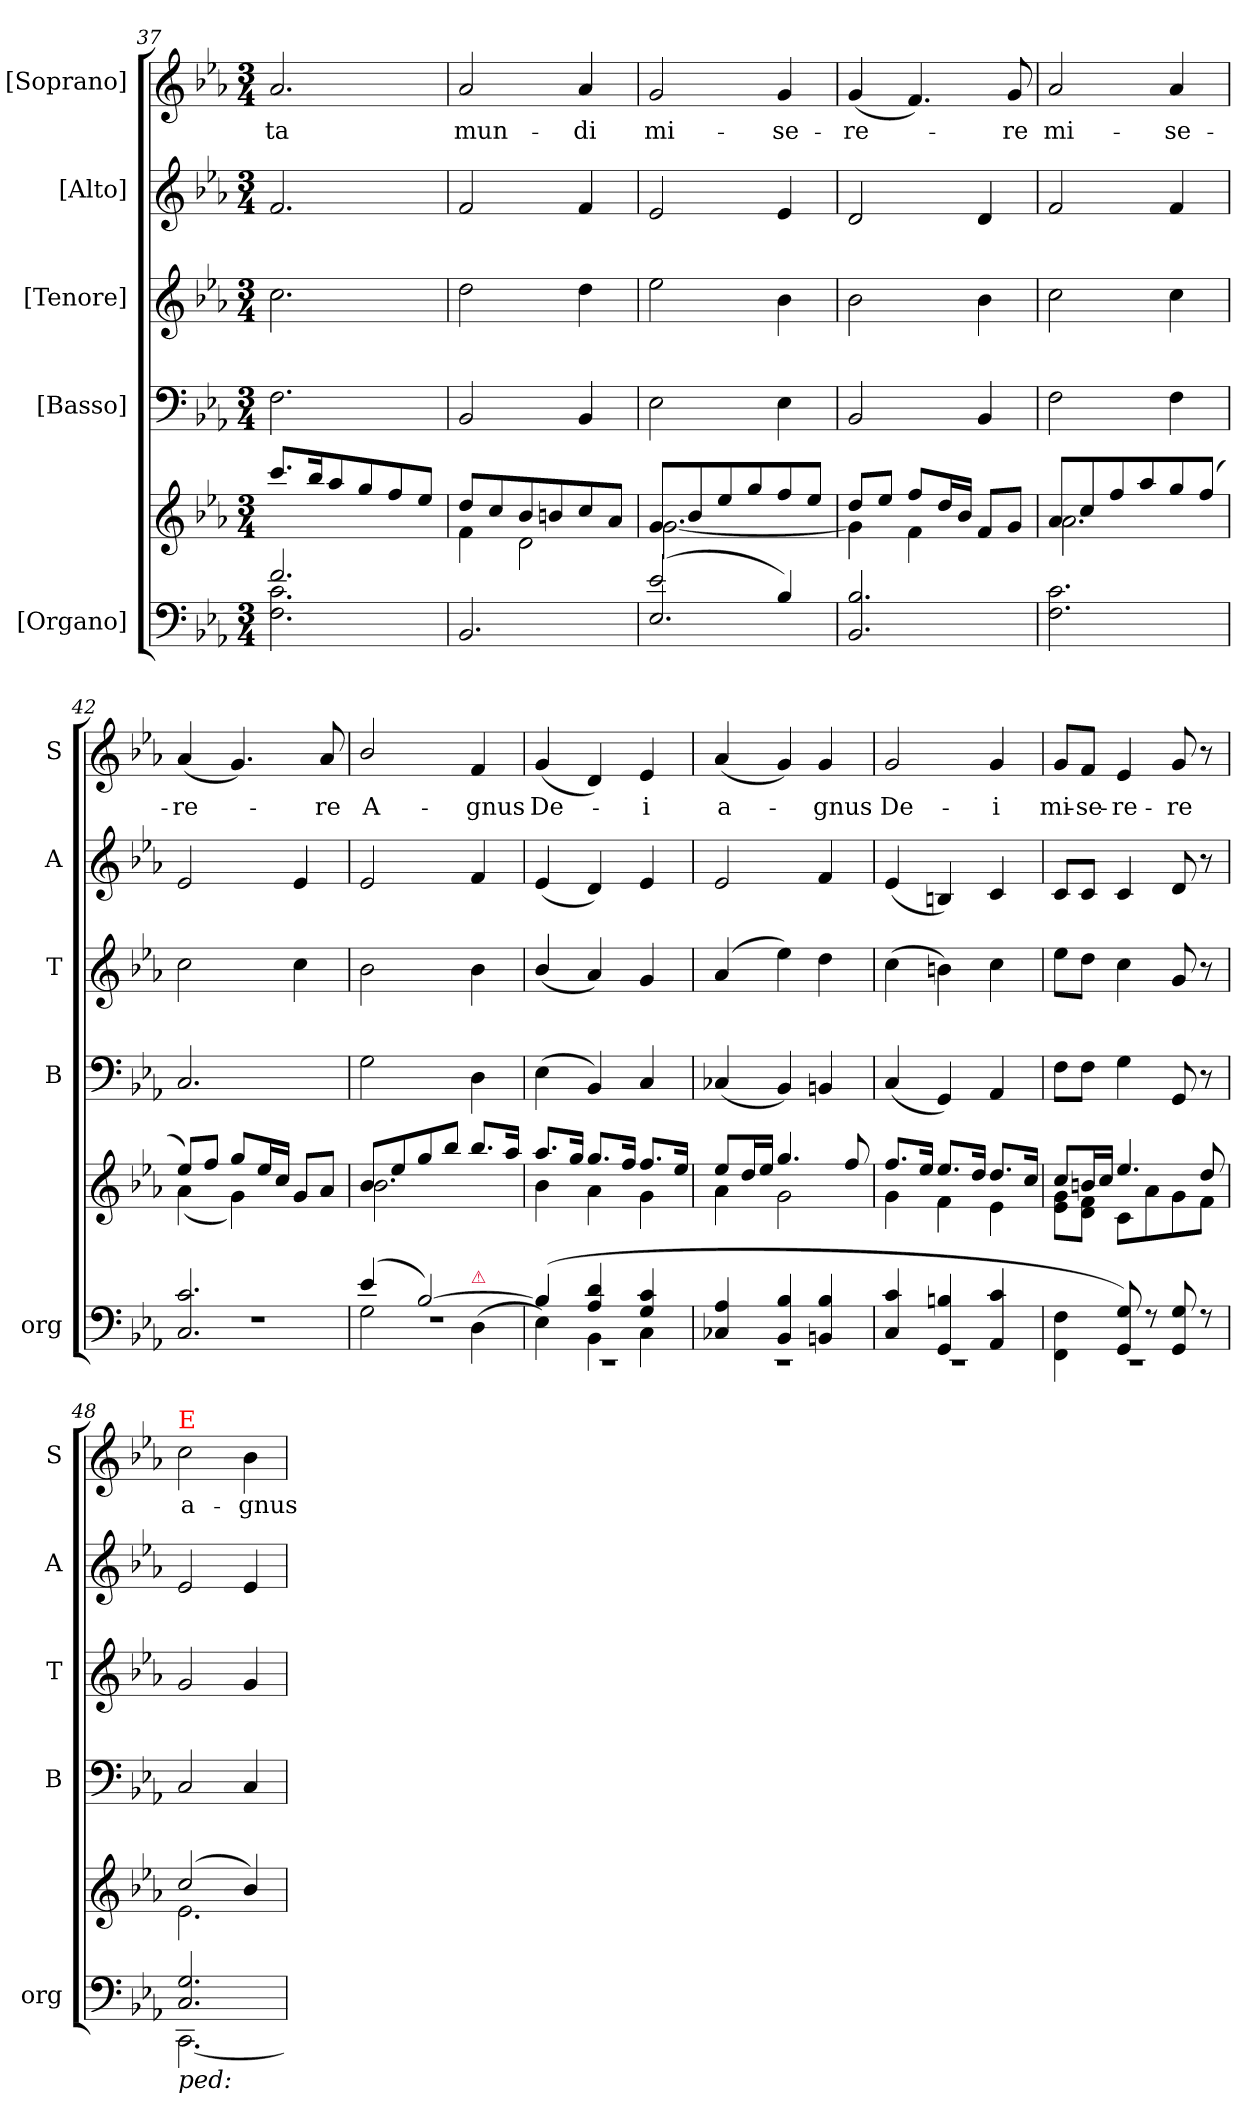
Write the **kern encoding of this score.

**kern	**kern	**kern	**kern	**kern	**kern	**text
*part5	*part5	*part4	*part3	*part2	*part1	*part1
*staff6	*staff5	*staff4	*staff3	*staff2	*staff1	*staff1
*I"[Organo]	*	*I"[Basso]	*I"[Tenore]	*I"[Alto]	*I"[Soprano]	*
*I'org	*	*I'B	*I'T	*I'A	*I'S	*
*clefF4	*clefG2	*clefF4	*clefG2	*clefG2	*clefG2	*
*	*	*	*ITrd8c12	*	*	*
*k[b-e-a-]	*k[b-e-a-]	*k[b-e-a-]	*k[b-e-a-]	*k[b-e-a-]	*k[b-e-a-]	*
*M3/4	*M3/4	*M3/4	*M3/4	*M3/4	*M3/4	*
=37	=37	=37	=37	=37	=37	=37
*^	*	*	*	*	*	*
2.f/	2.F\ 2.c\	8.ccc/L	2.F\	2.c\	2.f/	2.a-/	-ta
.	.	16bb-/K	.	.	.	.	.
.	.	8aa-/	.	.	.	.	.
.	.	8gg/	.	.	.	.	.
.	.	8ff/	.	.	.	.	.
.	.	8ee-/J	.	.	.	.	.
*v	*v	*	*	*	*	*	*
=38	=38	=38	=38	=38	=38	=38
*	*^	*	*	*	*	*
2.BB-/	8dd/L	4f\	2BB-/	2d\	2f/	2a-/	mun-
.	8cc/	.	.	.	.	.	.
.	8b-/	2d\	.	.	.	.	.
.	8bn/	.	.	.	.	.	.
.	8cc/	.	4BB-/	4d\	4f/	4a-/	-di
.	8a-/J	.	.	.	.	.	.
=39	=39	=39	=39	=39	=39	=39	=39
*^	*	*	*	*	*	*	*
(2e-/	2.E-/	8g/L	[2.g\	2E-\	2e-\	2e-/	2g/	mi-
.	.	8b-/	.	.	.	.	.	.
.	.	8ee-/	.	.	.	.	.	.
.	.	8gg/	.	.	.	.	.	.
4B-/)	.	8ff/	.	4E-\	4B-\	4e-/	4g/	-se-
.	.	8ee-/J	.	.	.	.	.	.
*v	*v	*	*	*	*	*	*	*
=40	=40	=40	=40	=40	=40	=40	=40
2.BB-/ 2.B-/	8dd/L	4g\]	2BB-/	2B-\	2d/	(4g/	-re-
.	8ee-/J	.	.	.	.	.	.
.	8ff/L	4f\	.	.	.	4.f/)	.
.	16dd/L	.	.	.	.	.	.
.	16b-/JJ	.	.	.	.	.	.
.	8f/L	4ryy	4BB-/	4B-\	4d/	.	.
.	8g/J	.	.	.	.	8g/	-re
=41	=41	=41	=41	=41	=41	=41	=41
2.F\ 2.c\	8a-/L	2.a-\	2F\	2c\	2f/	2a-/	mi-
.	8cc/	.	.	.	.	.	.
.	8ff/	.	.	.	.	.	.
.	8aa-/	.	.	.	.	.	.
.	8gg/	.	4F\	4c\	4f/	4a-/	-se-
.	(8ff/J	.	.	.	.	.	.
=42	=42	=42	=42	=42	=42	=42	=42
*^	*	*	*	*	*	*	*
2.C/ 2.c/	2.rF	8ee-/L)	(4a-\	2.C/	2c\	2e-/	(4a-/	-re-
.	.	8ff/J	.	.	.	.	.	.
.	.	8gg/L	4g\)	.	.	.	4.g/)	.
.	.	16ee-/L	.	.	.	.	.	.
.	.	16cc/JJ	.	.	.	.	.	.
.	.	8g/L	4ryy	.	4c\	4e-/	.	.
.	.	8a-/J	.	.	.	.	8a-/	-re
=43	=43	=43	=43	=43	=43	=43	=43	=43
*	*^	*	*	*	*	*	*	*
(4e-/	2.rF	2G\	8b-/L	2.b-\	2G\	2B-\	2e-/	2b-/	A-
.	.	.	8ee-/	.	.	.	.	.	.
[2B-/)	.	.	8gg/	.	.	.	.	.	.
.	.	.	8bb-/J	.	.	.	.	.	.
!	!	!LO:TX:a:color=crimson:t=⚠	!	!	!	!	!	!	!
.	.	(4D\	8.bb-/L	.	4D\	4B-\	4f/	4f/	-gnus
.	.	.	16aa-/Jk	.	.	.	.	.	.
=44	=44	=44	=44	=44	=44	=44	=44	=44	=44
(>4B-/]	2.rEE	4E-\)	8.aa-/L	4b-\	(>4E-\	(4B-/	(4e-/	(4g/	De-
.	.	.	16gg/Jk	.	.	.	.	.	.
4A-/ 4d/	.	4BB-\	8.gg/L	4a-\	4BB-/)	4A-/)	4d/)	4d/)	.
.	.	.	16ff/Jk	.	.	.	.	.	.
4G/ 4c/	.	4C\	8.ff/L	4g\	4C/	4G/	4e-/	4e-/	-i
.	.	.	16ee-/Jk	.	.	.	.	.	.
*	*v	*v	*	*	*	*	*	*	*
=45	=45	=45	=45	=45	=45	=45	=45	=45
4C-X/ 4A-/	2.rEE	8ee-/L	4a-\	(4C-X/	(>4A-/	2e-/	(4a-/	a-
.	.	16dd/L	.	.	.	.	.	.
.	.	16ee-/JJ	.	.	.	.	.	.
4BB-/ 4B-/	.	4.gg/	2g\	4BB-/)	4e-\)	.	4g/)	.
4BBn/ 4B-/	.	.	.	4BBn/	4d\	4f/	4g/	-gnus
.	.	8ff/	.	.	.	.	.	.
=46	=46	=46	=46	=46	=46	=46	=46	=46
4C/ 4c/	2.rEE	8.ff/L	4g\	(4C/	(4c\	(4e-/	2g/	De-
.	.	16ee-/Jk	.	.	.	.	.	.
4GG/ 4Bn/	.	8.ee-/L	4f\	4GG/)	4Bn\)	4Bn/)	.	.
.	.	16dd/Jk	.	.	.	.	.	.
4AA-/ 4c/	.	8.dd/L	4e-\	4AA-/	4c\	4c/	4g/	-i
.	.	16cc/Jk	.	.	.	.	.	.
=47	=47	=47	=47	=47	=47	=47	=47	=47
4FF\ 4F\	2.rEE	8cc/L	8e-\ 8g\L	8F\L	8e-\L	8c/L	8g/L	mi-
.	.	16bn/L	8d\ 8f\J	8F\J	8d\J	8c/J	8f/J	-se-
.	.	16cc/JJ	.	.	.	.	.	.
8GG/ 8G/)	.	4.ee-/	8c\L	4G\	4c\	4c/	4e-/	-re-
8r	.	.	8a-\	.	.	.	.	.
8GG/ 8G/	.	.	8g\	8GG/	8G/	8d/	8g/	-re
8r	.	8dd/	8f\J	8r	8r	8r	8r	.
=48	=48	=48	=48	=48	=48	=48	=48	=48
!	!	!	!	!	!	!	!LO:TX:a:color=red:t=E	!
!LO:TX:b:i:t=ped&colon;	!	!	!	!	!	!	!	!
2.C/ 2.G/	[2.CC\	(2cc/	2.e-\	2C/	2G/	2e-/	2cc\	a-
.	.	4b-/)	.	4C/	4G/	4e-/	4b-\	-gnus
*v	*v	*	*	*	*	*	*	*
*	*v	*v	*	*	*	*	*
=	=	=	=	=	=	=
*-	*-	*-	*-	*-	*-	*-
